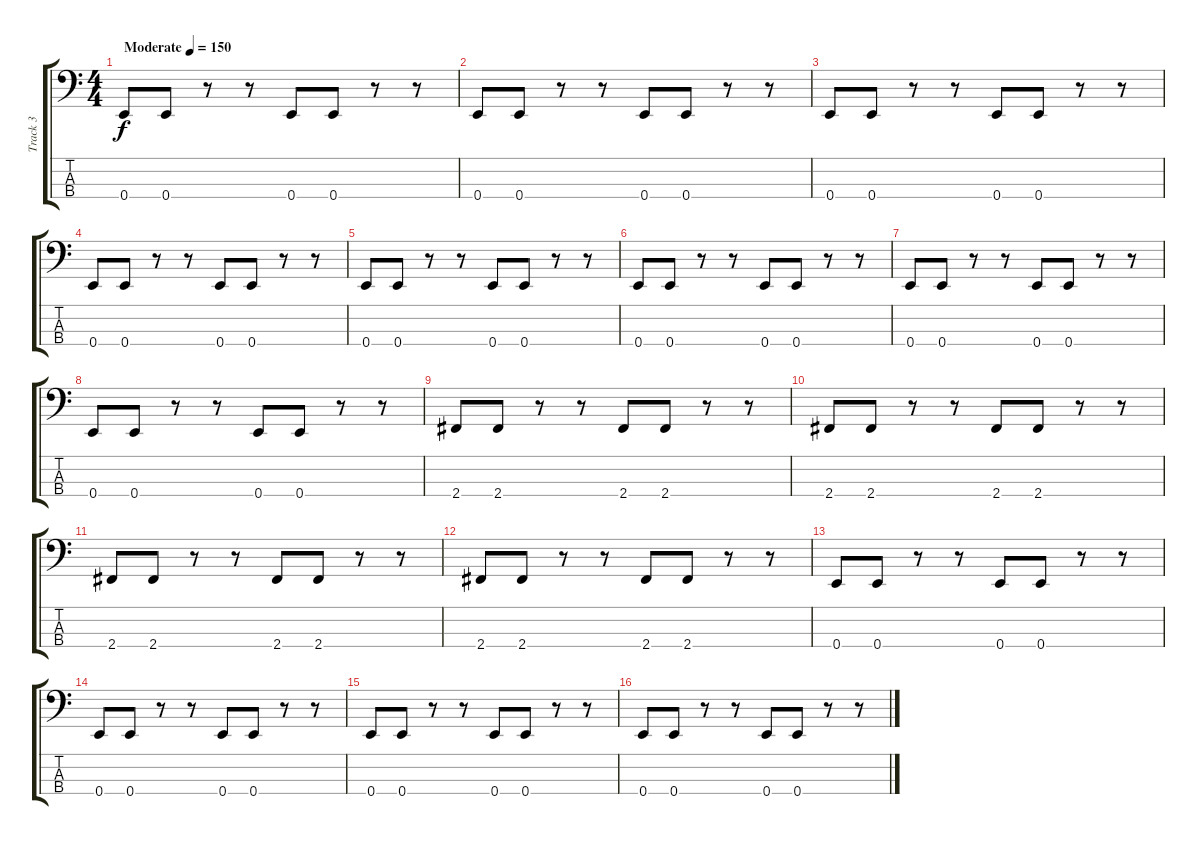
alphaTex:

\track ("Track 3" "Track 3") {instrument electricbassfinger}
\staff {score tabs}
\tuning (G2 D2 A1 E1) {hide}
\ts (4 4)
\tempo (150 "Moderate")
\clef f4
\ks c
0.4.8{dy f instrument electricbassfinger} 0.4.8 r.8 r.8 0.4.8 0.4.8 r.8 r.8 |
0.4.8 0.4.8 r.8 r.8 0.4.8 0.4.8 r.8 r.8 |
0.4.8 0.4.8 r.8 r.8 0.4.8 0.4.8 r.8 r.8 |
0.4.8 0.4.8 r.8 r.8 0.4.8 0.4.8 r.8 r.8 |
0.4.8 0.4.8 r.8 r.8 0.4.8 0.4.8 r.8 r.8 |
0.4.8 0.4.8 r.8 r.8 0.4.8 0.4.8 r.8 r.8 |
0.4.8 0.4.8 r.8 r.8 0.4.8 0.4.8 r.8 r.8 |
0.4.8 0.4.8 r.8 r.8 0.4.8 0.4.8 r.8 r.8 |
2.4.8 2.4.8 r.8 r.8 2.4.8 2.4.8 r.8 r.8 |
2.4.8 2.4.8 r.8 r.8 2.4.8 2.4.8 r.8 r.8 |
2.4.8 2.4.8 r.8 r.8 2.4.8 2.4.8 r.8 r.8 |
2.4.8 2.4.8 r.8 r.8 2.4.8 2.4.8 r.8 r.8 |
0.4.8 0.4.8 r.8 r.8 0.4.8 0.4.8 r.8 r.8 |
0.4.8 0.4.8 r.8 r.8 0.4.8 0.4.8 r.8 r.8 |
0.4.8 0.4.8 r.8 r.8 0.4.8 0.4.8 r.8 r.8 |
0.4.8 0.4.8 r.8 r.8 0.4.8 0.4.8 r.8 r.8
